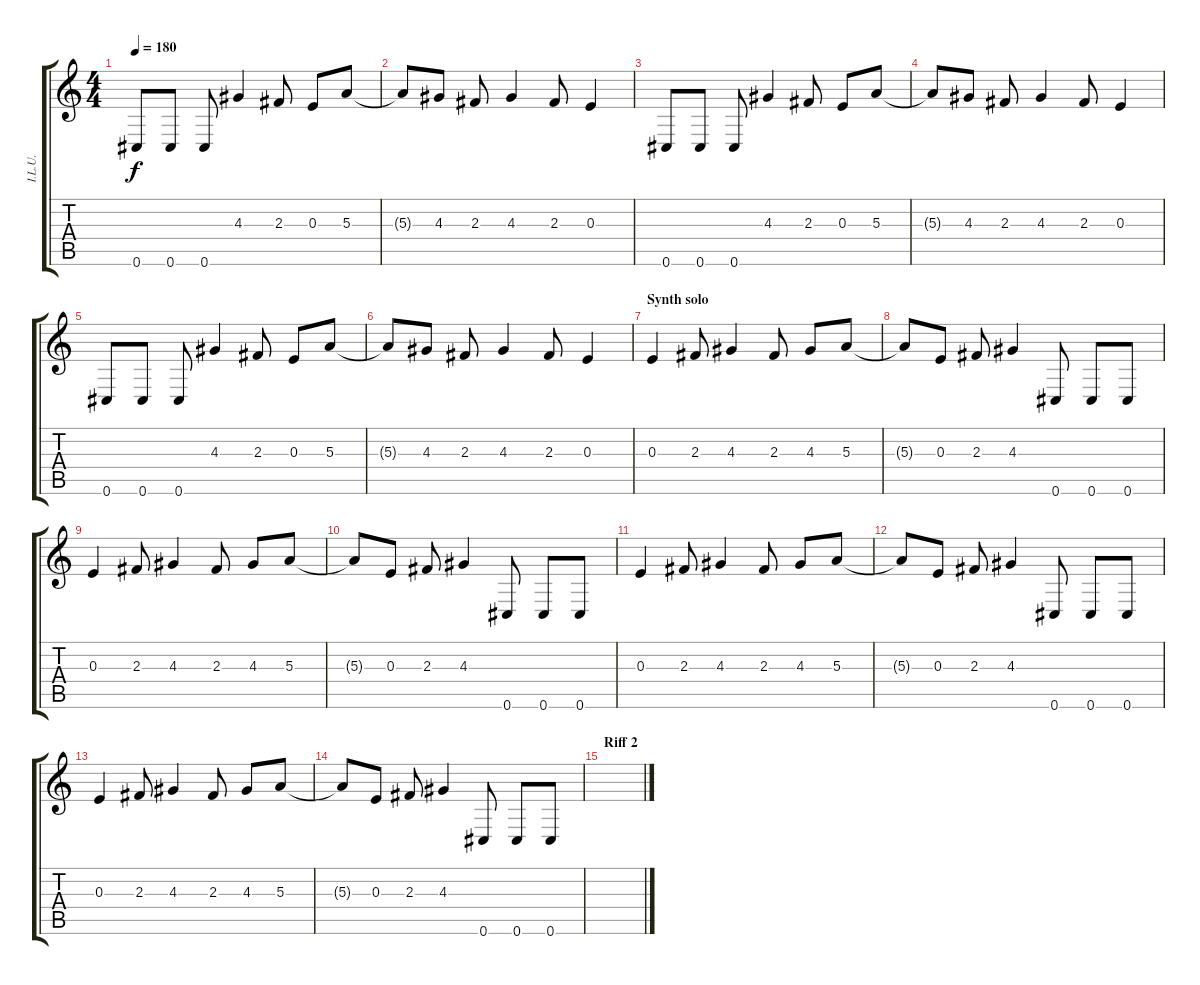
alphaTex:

\track ("I.L.U." "I.L.U.") {instrument distortionguitar}
\staff {score tabs}
\tuning (Db4 Ab3 E3 B2 Gb2 Db2) {hide}
\ts (4 4)
\tempo 180
\clef g2
\ks c
0.6.8{dy f} 0.6.8 0.6.8 4.3.4 2.3.8 0.3.8 5.3.8 |
5.3{t}.8 4.3.8 2.3.8 4.3.4 2.3.8 0.3.4 |
0.6.8 0.6.8 0.6.8 4.3.4 2.3.8 0.3.8 5.3.8 |
5.3{t}.8 4.3.8 2.3.8 4.3.4 2.3.8 0.3.4 |
0.6.8 0.6.8 0.6.8 4.3.4 2.3.8 0.3.8 5.3.8 |
5.3{t}.8 4.3.8 2.3.8 4.3.4 2.3.8 0.3.4 |
\section ("" "Synth solo")
0.3.4 2.3.8 4.3.4 2.3.8 4.3.8 5.3.8 |
5.3{t}.8 0.3.8 2.3.8 4.3.4 0.6.8 0.6.8 0.6.8 |
0.3.4 2.3.8 4.3.4 2.3.8 4.3.8 5.3.8 |
5.3{t}.8 0.3.8 2.3.8 4.3.4 0.6.8 0.6.8 0.6.8 |
0.3.4 2.3.8 4.3.4 2.3.8 4.3.8 5.3.8 |
5.3{t}.8 0.3.8 2.3.8 4.3.4 0.6.8 0.6.8 0.6.8 |
0.3.4 2.3.8 4.3.4 2.3.8 4.3.8 5.3.8 |
5.3{t}.8 0.3.8 2.3.8 4.3.4 0.6.8 0.6.8 0.6.8 |
\section ("" "Riff 2")
